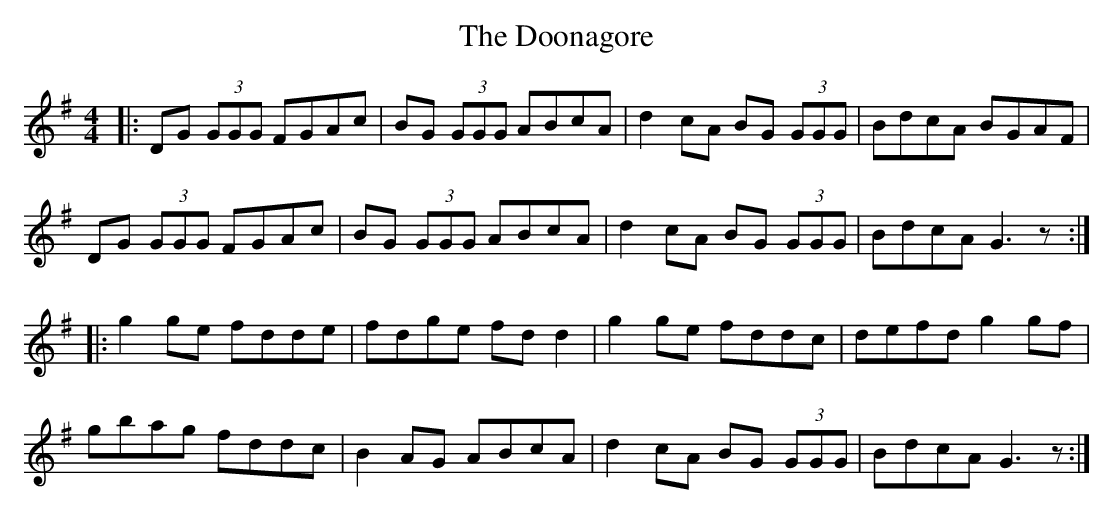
X:1
T: The Doonagore
M: 4/4
L: 1/8
K: Gmaj
|:DG (3GGG FGAc|BG (3GGG ABcA|d2 cA BG (3GGG|BdcA BGAF|
DG (3GGG FGAc|BG (3GGG ABcA|d2 cA BG (3GGG|BdcA G3z:|
|:g2ge fdde|fdge fdd2|g2ge fddc|defd g2gf|
gbag fddc|B2AG ABcA|d2 cA BG (3GGG|BdcA G3z:|
